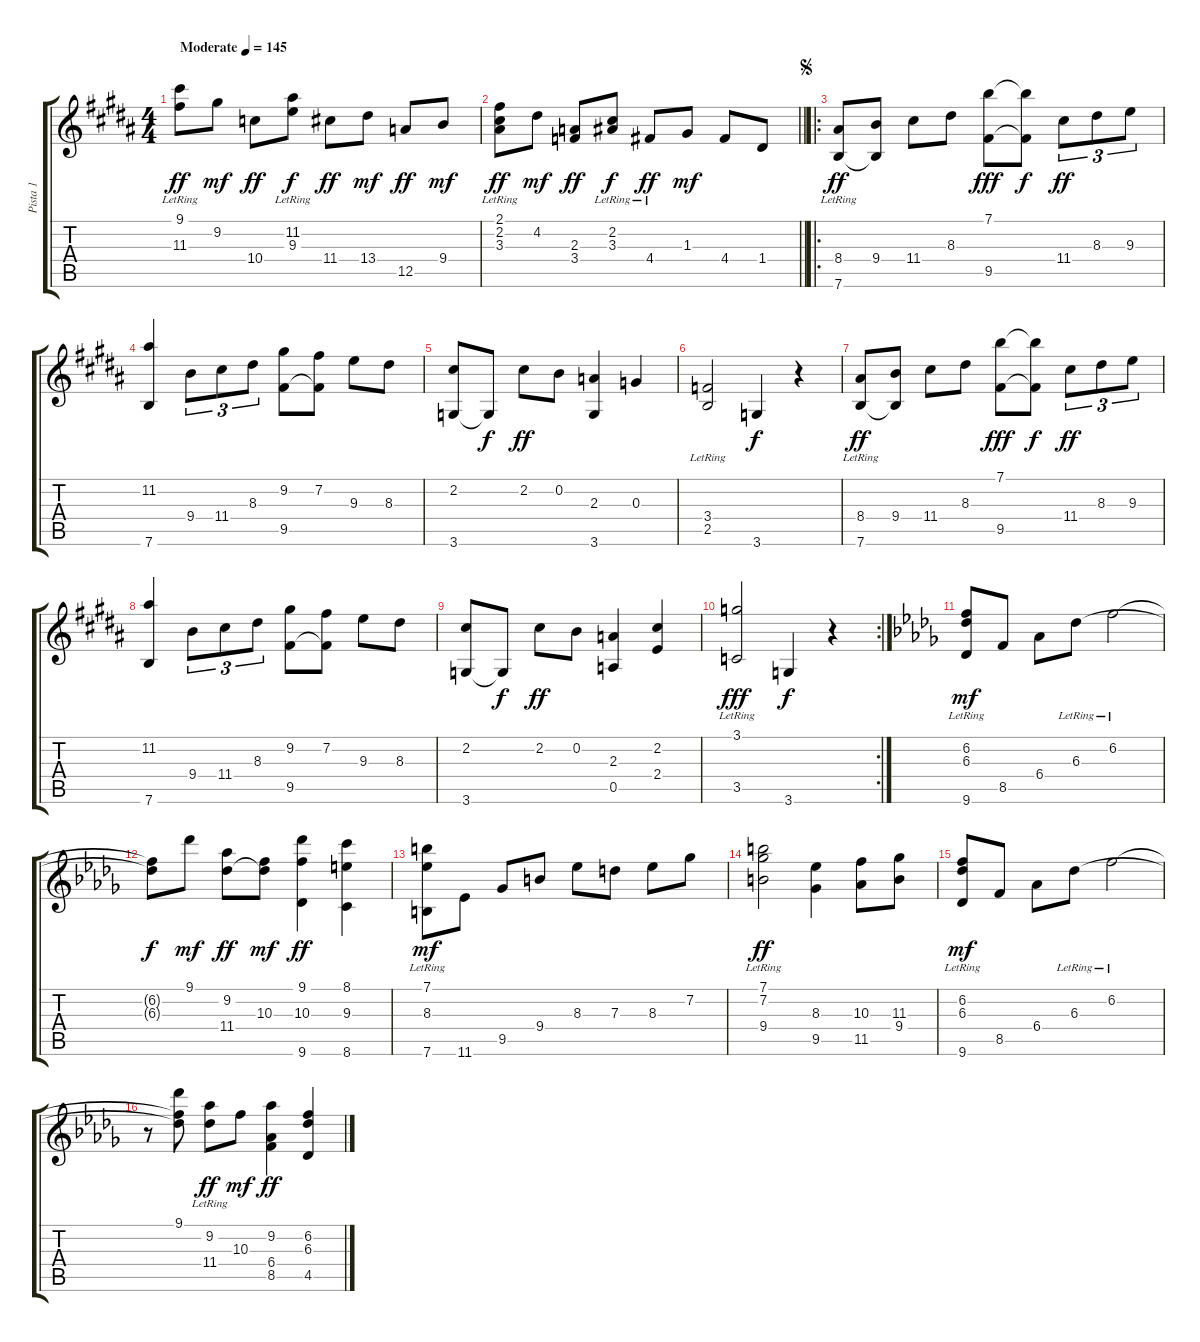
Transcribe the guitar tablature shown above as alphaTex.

\track ("Pista 1" "Pista 1") {instrument acousticguitarsteel}
\staff {score tabs}
\tuning (E4 B3 G3 D3 A2 E2) {hide}
\ts (4 4)
\tempo (145 "Moderate")
\clef g2
\ks b
(9.1{lr} 11.3{lr}).8{dy ff instrument acousticguitarsteel} 9.2.8{dy mf} 10.4.8{dy ff} (11.2{lr} 9.3{lr}).8{dy f} 11.4.8{dy ff} 13.4.8{dy mf} 12.5.8{dy ff} 9.4.8{dy mf} |
\barLineRight lightlight
(2.1{lr} 2.2 3.3).8{dy ff} 4.2.8{dy mf} (2.3 3.4).8{dy ff} (2.2{lr} 3.3{lr}).8{dy f} 4.4{lr}.8{dy ff} 1.3.8{dy mf} 4.4.8 1.4.8 |
\ro
\jump segno
(8.4 7.6{lr}).8{dy ff} (9.4 7.6{t}).8 11.4.8 8.3.8 (7.1 9.5).8{dy fff} (7.1{t} 9.5{t}).8{dy f} 11.4.8{tu (3 2) dy ff} 8.3.8{tu (3 2)} 9.3.8{tu (3 2)} |
(11.2 7.6).4 9.4.8{tu (3 2)} 11.4.8{tu (3 2)} 8.3.8{tu (3 2)} (9.2 9.5).8 (7.2 9.5{t}).8 9.3.8 8.3.8 |
(2.2 3.6).8 3.6{t}.8{dy f} 2.2.8{dy ff} 0.2.8 (2.3 3.6).4 0.3.4 |
(3.4{lr} 2.5).2 3.6.4{dy f} r.4 |
(8.4 7.6{lr}).8{dy ff} (9.4 7.6{t}).8 11.4.8 8.3.8 (7.1 9.5).8{dy fff} (7.1{t} 9.5{t}).8{dy f} 11.4.8{tu (3 2) dy ff} 8.3.8{tu (3 2)} 9.3.8{tu (3 2)} |
(11.2 7.6).4 9.4.8{tu (3 2)} 11.4.8{tu (3 2)} 8.3.8{tu (3 2)} (9.2 9.5).8 (7.2 9.5{t}).8 9.3.8 8.3.8 |
(2.2 3.6).8 3.6{t}.8{dy f} 2.2.8{dy ff} 0.2.8 (2.3 0.5).4 (2.2 2.4).4 |
\rc 2
(3.1{lr} 3.5).2{dy fff} 3.6.4{dy f} r.4 |
\ks db
(6.2{lr} 6.3{lr} 9.6).8{dy mf} 8.5.8 6.4.8 6.3{lr}.8 6.2{lr}.2 |
(6.2{t} 6.3{t}).8{dy f} 9.1.8{dy mf} (9.2 11.4).8{dy ff} (10.3 11.4{t}).8{dy mf} (9.1 10.3 9.6).4{dy ff} (8.1 9.3 8.6).4 |
(7.1{lr} 8.3{lr} 7.6).8{dy mf} 11.6.8 9.5.8 9.4.8 8.3.8 7.3.8 8.3.8 7.2.8 |
(7.1{lr} 7.2 9.4).2{dy ff} (8.3 9.5).4 (10.3 11.5).8 (11.3 9.4).8 |
(6.2{lr} 6.3{lr} 9.6).8{dy mf} 8.5.8 6.4.8 6.3{lr}.8 6.2{lr}.2 |
r.8 (9.1 6.2{t} 6.3{t}).8 (9.2 11.4{lr}).8{dy ff} 10.3.8{dy mf} (9.2 6.4 8.5).4{dy ff} (6.2 6.3 4.5).4
